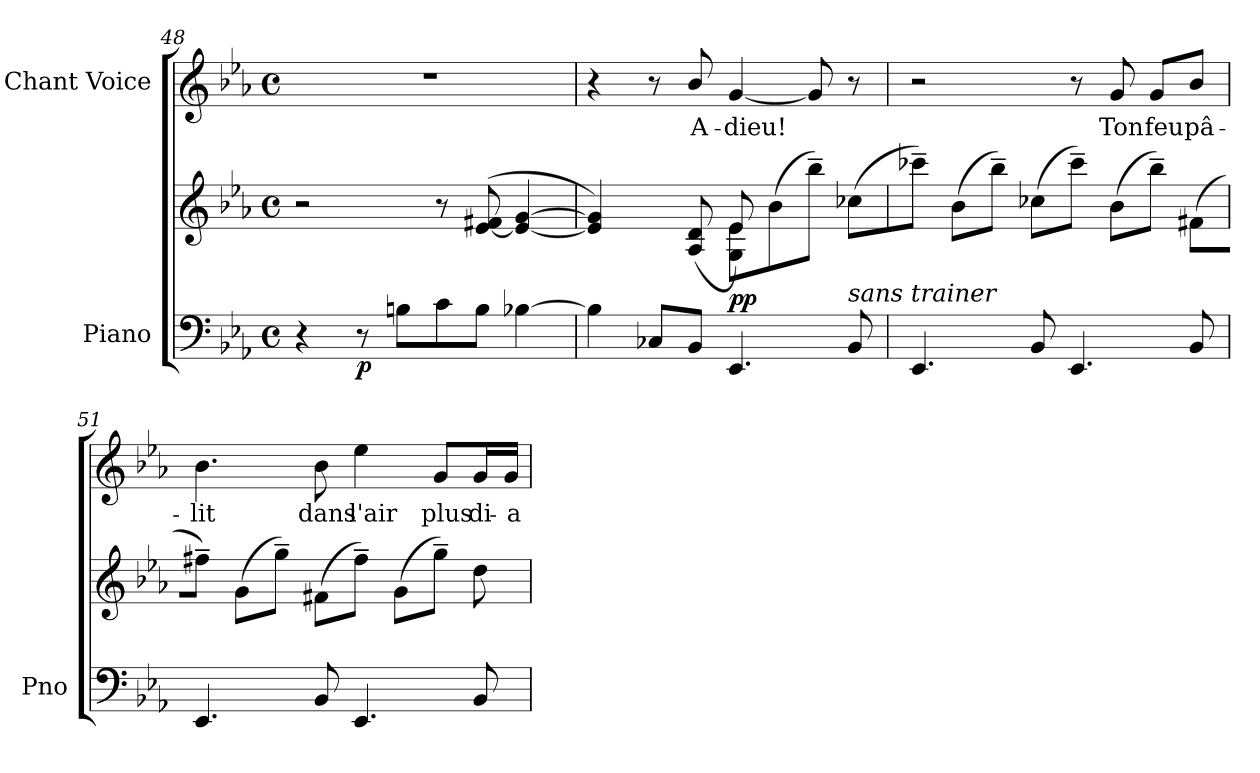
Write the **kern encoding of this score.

**kern	**kern	**dynam	**kern	**text
*part2	*part2	*part2	*part1	*part1
*staff3	*staff2	*staff2/3	*staff1	*staff1
*I"Piano	*	*	*I"Chant Voice	*
*I'Pno	*	*	*	*
*clefF4	*clefG2	*	*clefG2	*
*k[b-e-a-]	*k[b-e-a-]	*	*k[b-e-a-]	*
*M4/4	*M4/4	*	*M4/4	*
*met(c)	*met(c)	*	*met(c)	*
=48	=48	=48	=48	=48
4r	2r	.	1r	.
!	!	!LO:DY:b=2	!	!
8r	.	p	.	.
8Bn\L	.	.	.	.
8c\	8r	.	.	.
8B\J	(>[8e-/ 8f#X/	.	.	.
[4B-X\	4e-/_ [4g/	.	.	.
=49	=49	=49	=49	=49
*	*^	*	*	*
4B-\]	2ryy	4e-/] 4g/])	.	4r	.
8C-X/L	.	8ryy	.	8r	.
8BB-/J	.	(8A-/ 8d/	.	8b-/	A-
!	!	!	!LO:DY:b	!	!
4.EE-/	8G\ 8e-\L	8e-/)	pp	[4g/	-dieu!
.	(>8b-\	4.ryy	.	.	.
.	8bb-~>\J)	.	.	8g/]	.
!LO:TX:a:i:t=sans  trainer	!	!	!	!	!
8BB-/	(>8cc-X\L	.	.	8r	.
*	*v	*v	*	*	*
=50	=50	=50	=50	=50
4.EE-/	8ccc-X~\J)	.	2r	.
.	(8b-\L	.	.	.
.	8bb-~\J)	.	.	.
8BB-/	(>8cc-X\L	.	.	.
4.EE-/	8ccc-~\J)	.	8r	.
.	(8b-\L	.	8g/	Ton
.	8bb-~\J)	.	8g/L	feu
8BB-/	(>8f#X\L	.	8b-/J	pâ-
=51	=51	=51	=51	=51
4.EE-/	8ff#X~\J)	.	4.b-\	-lit
.	(8g\L	.	.	.
.	8gg~\J)	.	.	.
8BB-/	(>8f#X\L	.	8b-\	dans
4.EE-/	8ff#~\J)	.	4ee-\	l'air
.	(8g\L	.	.	.
.	8gg~\J)	.	8g/L	plus
8BB-/	8dd\	.	16g/L	di-
.	.	.	16g/JJ	-a-
=	=	=	=	=
*-	*-	*-	*-	*-
